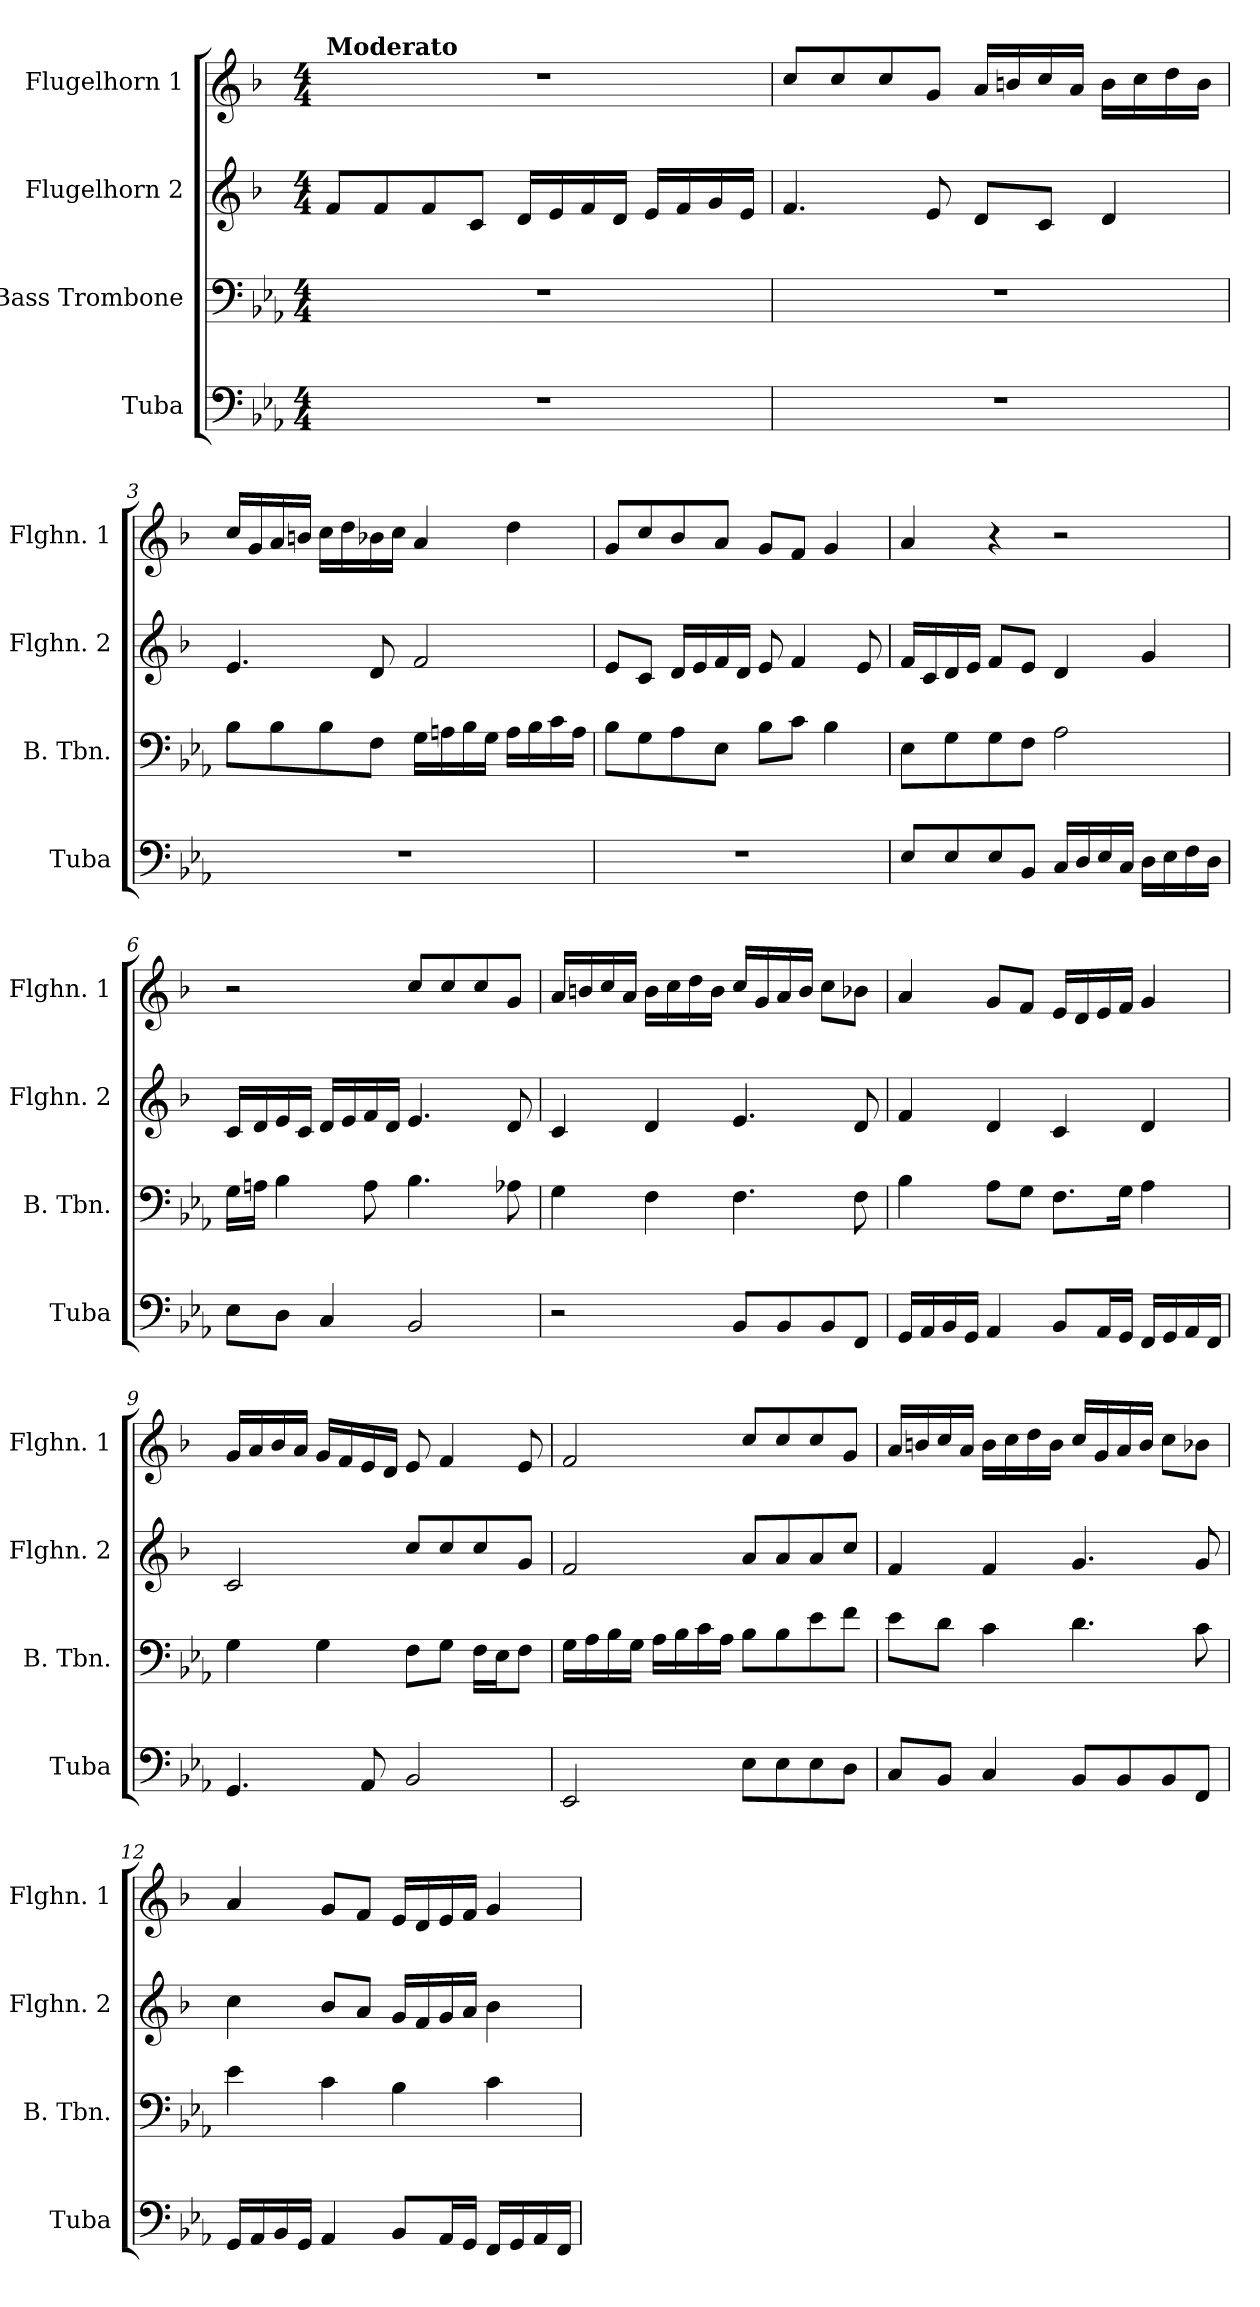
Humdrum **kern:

**kern	**kern	**kern	**kern
*part4	*part3	*part2	*part1
*staff4	*staff3	*staff2	*staff1
*I"Tuba	*I"Bass Trombone	*I"Flugelhorn 2	*I"Flugelhorn 1
*I'Tuba	*I'B. Tbn.	*I'Flghn. 2	*I'Flghn. 1
*clefF4	*clefF4	*clefG2	*clefG2
*	*	*ITrd1c2	*ITrd1c2
*k[b-e-a-]	*k[b-e-a-]	*k[b-e-a-]	*k[b-e-a-]
*E-:	*E-:	*E-:	*E-:
*M4/4	*M4/4	*M4/4	*M4/4
*MM90	*MM90	*MM90	*MM90
=1	=1	=1	=1
!	!	!	!LO:TX:a:B:t=Moderato
1r	1r	8e-/L	1r
.	.	8e-/	.
.	.	8e-/	.
.	.	8B-/J	.
.	.	16c/LL	.
.	.	16d/	.
.	.	16e-/	.
.	.	16c/JJ	.
.	.	16d/LL	.
.	.	16e-/	.
.	.	16f/	.
.	.	16d/JJ	.
=2	=2	=2	=2
1r	1r	4.e-/	8b-/L
.	.	.	8b-/
.	.	.	8b-/
.	.	8d/	8f/J
.	.	8c/L	16g/LL
.	.	.	16an/
.	.	8B-/J	16b-/
.	.	.	16g/JJ
.	.	4c/	16a\LL
.	.	.	16b-\
.	.	.	16cc\
.	.	.	16a\JJ
=3	=3	=3	=3
1r	8B-\L	4.d/	16b-/LL
.	.	.	16f/
.	8B-\	.	16g/
.	.	.	16an/JJ
.	8B-\	.	16b-\LL
.	.	.	16cc\
.	8F\J	8c/	16a-X\
.	.	.	16b-\JJ
.	16G\LL	2e-/	4g/
.	16An\	.	.
.	16B-\	.	.
.	16G\JJ	.	.
.	16A\LL	.	4cc\
.	16B-\	.	.
.	16c\	.	.
.	16A\JJ	.	.
!!LO:LB:g=z
=4	=4	=4	=4
1r	8B-\L	8d/L	8f/L
.	8G\	8B-/J	8b-/
.	8A-\	16c/LL	8a-/
.	.	16d/	.
.	8E-\J	16e-/	8g/J
.	.	16c/JJ	.
.	8B-\L	8d/	8f/L
.	8c\J	4e-/	8e-/J
.	4B-\	.	4f/
.	.	8d/	.
=5	=5	=5	=5
8E-/L	8E-\L	16e-/LL	4g/
.	.	16B-/	.
8E-/	8G\	16c/	.
.	.	16d/JJ	.
8E-/	8G\	8e-/L	4r
8BB-/J	8F\J	8d/J	.
16C/LL	2A-\	4c/	2r
16D/	.	.	.
16E-/	.	.	.
16C/JJ	.	.	.
16D\LL	.	4f/	.
16E-\	.	.	.
16F\	.	.	.
16D\JJ	.	.	.
=6	=6	=6	=6
8E-\L	16G\LL	16B-/LL	2r
.	16An\JJ	16c/	.
8D\J	4B-\	16d/	.
.	.	16B-/JJ	.
4C/	.	16c/LL	.
.	.	16d/	.
.	8A\	16e-/	.
.	.	16c/JJ	.
2BB-/	4.B-\	4.d/	8b-/L
.	.	.	8b-/
.	.	.	8b-/
.	8A-X\	8c/	8f/J
=7	=7	=7	=7
2r	4G\	4B-/	16g/LL
.	.	.	16an/
.	.	.	16b-/
.	.	.	16g/JJ
.	4F\	4c/	16a\LL
.	.	.	16b-\
.	.	.	16cc\
.	.	.	16a\JJ
8BB-/L	4.F\	4.d/	16b-/LL
.	.	.	16f/
8BB-/	.	.	16g/
.	.	.	16a/JJ
8BB-/	.	.	8b-\L
8FF/J	8F\	8c/	8a-X\J
!!LO:LB:g=z
=8	=8	=8	=8
16GG/LL	4B-\	4e-/	4g/
16AA-/	.	.	.
16BB-/	.	.	.
16GG/JJ	.	.	.
4AA-/	8A-\L	4c/	8f/L
.	8G\J	.	8e-/J
8BB-/L	8.F\L	4B-/	16d/LL
.	.	.	16c/
16AA-/L	.	.	16d/
16GG/JJ	16G\Jk	.	16e-/JJ
16FF/LL	4A-\	4c/	4f/
16GG/	.	.	.
16AA-/	.	.	.
16FF/JJ	.	.	.
=9	=9	=9	=9
4.GG/	4G\	2B-/	16f/LL
.	.	.	16g/
.	.	.	16a-/
.	.	.	16g/JJ
.	4G\	.	16f/LL
.	.	.	16e-/
8AA-/	.	.	16d/
.	.	.	16c/JJ
2BB-/	8F\L	8b-/L	8d/
.	8G\J	8b-/	4e-/
.	16F\LL	8b-/	.
.	16E-\J	.	.
.	8F\J	8f/J	8d/
=10	=10	=10	=10
2EE-/	16G\LL	2e-/	2e-/
.	16A-\	.	.
.	16B-\	.	.
.	16G\JJ	.	.
.	16A-\LL	.	.
.	16B-\	.	.
.	16c\	.	.
.	16A-\JJ	.	.
8E-\L	8B-\L	8g/L	8b-/L
8E-\	8B-\	8g/	8b-/
8E-\	8e-\	8g/	8b-/
8D\J	8f\J	8b-/J	8f/J
!!LO:PB:g=z
=11	=11	=11	=11
8C/L	8e-\L	4e-/	16g/LL
.	.	.	16an/
8BB-/J	8d\J	.	16b-/
.	.	.	16g/JJ
4C/	4c\	4e-/	16a\LL
.	.	.	16b-\
.	.	.	16cc\
.	.	.	16a\JJ
8BB-/L	4.d\	4.f/	16b-/LL
.	.	.	16f/
8BB-/	.	.	16g/
.	.	.	16a/JJ
8BB-/	.	.	8b-\L
8FF/J	8c\	8f/	8a-X\J
=12	=12	=12	=12
16GG/LL	4e-\	4b-\	4g/
16AA-/	.	.	.
16BB-/	.	.	.
16GG/JJ	.	.	.
4AA-/	4c\	8a-/L	8f/L
.	.	8g/J	8e-/J
8BB-/L	4B-\	16f/LL	16d/LL
.	.	16e-/	16c/
16AA-/L	.	16f/	16d/
16GG/JJ	.	16g/JJ	16e-/JJ
16FF/LL	4c\	4a-\	4f/
16GG/	.	.	.
16AA-/	.	.	.
16FF/JJ	.	.	.
=	=	=	=
*-	*-	*-	*-
